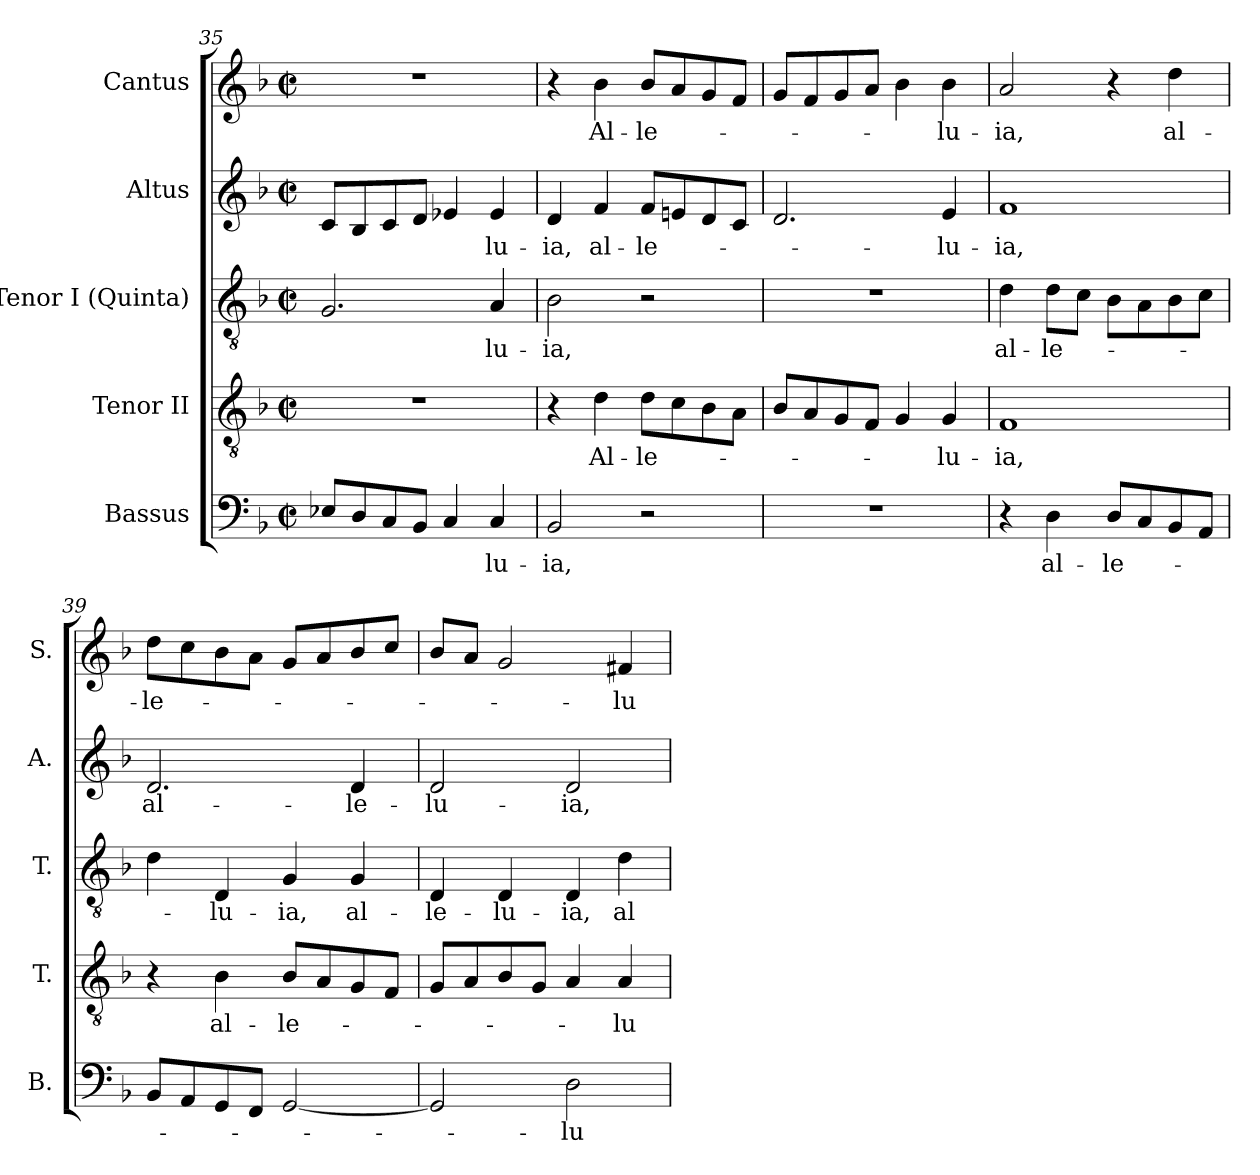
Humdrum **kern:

**kern	**text	**kern	**text	**kern	**text	**kern	**text	**kern	**text
*part5	*part5	*part4	*part4	*part3	*part3	*part2	*part2	*part1	*part1
*staff5	*staff5	*staff4	*staff4	*staff3	*staff3	*staff2	*staff2	*staff1	*staff1
*I"Bassus	*	*I"Tenor II	*	*I"Tenor I (Quinta)	*	*I"Altus	*	*I"Cantus	*
*I'B.	*	*I'T.	*	*I'T.	*	*I'A.	*	*I'S.	*
*clefF4	*	*clefGv2	*	*clefGv2	*	*clefG2	*	*clefG2	*
*	*	*ITrd7c12	*	*ITrd7c12	*	*	*	*	*
*k[b-]	*	*k[b-]	*	*k[b-]	*	*k[b-]	*	*k[b-]	*
*F:	*	*F:	*	*F:	*	*F:	*	*F:	*
*M2/2	*	*M2/2	*	*M2/2	*	*M2/2	*	*M2/2	*
*met(c|)	*	*met(c|)	*	*met(c|)	*	*met(c|)	*	*met(c|)	*
=35	=35	=35	=35	=35	=35	=35	=35	=35	=35
8E-Xi/L	.	1r	.	2.GGi/	.	8ci/L	.	1r	.
8Di/	.	.	.	.	.	8B-i/	.	.	.
8Ci/	.	.	.	.	.	8ci/	.	.	.
8BB-i/J	.	.	.	.	.	8di/J	.	.	.
4Ci/	.	.	.	.	.	4e-Xi/	.	.	.
!	!LO:LY:b:color=#000000	!	!	!	!	!	!	!	!
!	!	!	!	!	!LO:LY:b:color=#000000	!	!	!	!
!	!	!	!	!	!	!	!LO:LY:b:color=#000000	!	!
4Ci/	-lu-	.	.	4AAi/	-lu-	4e-i/	-lu-	.	.
=36	=36	=36	=36	=36	=36	=36	=36	=36	=36
!	!LO:LY:b:color=#000000	!	!	!	!	!	!	!	!
!	!	!	!	!	!LO:LY:b:color=#000000	!	!	!	!
!	!	!	!	!	!	!	!LO:LY:b:color=#000000	!	!
2BB-i/	-ia,	4r	.	2BB-i\	-ia,	4di/	-ia,	4r	.
!	!	!	!LO:LY:b:color=#000000	!	!	!	!	!	!
!	!	!	!	!	!	!	!LO:LY:b:color=#000000	!	!
!	!	!	!	!	!	!	!	!	!LO:LY:b:color=#000000
.	.	4Di\	Al-	.	.	4fi/	al-	4b-i\	Al-
!	!	!	!LO:LY:b:color=#000000	!	!	!	!	!	!
!	!	!	!	!	!	!	!LO:LY:b:color=#000000	!	!
!	!	!	!	!	!	!	!	!	!LO:LY:b:color=#000000
2r	.	8Di\L	-le-	2r	.	8fi/L	-le-	8b-i/L	-le-
.	.	8Ci\	.	.	.	8eni/	.	8ai/	.
.	.	8BB-i\	.	.	.	8di/	.	8gi/	.
.	.	8AAi\J	.	.	.	8ci/J	.	8fi/J	.
!!LO:PB:g=z
=37	=37	=37	=37	=37	=37	=37	=37	=37	=37
1r	.	8BB-i/L	.	1r	.	2.di/	.	8gi/L	.
.	.	8AAi/	.	.	.	.	.	8fi/	.
.	.	8GGi/	.	.	.	.	.	8gi/	.
.	.	8FFi/J	.	.	.	.	.	8ai/J	.
.	.	4GGi/	.	.	.	.	.	4b-i\	.
!	!	!	!LO:LY:b:color=#000000	!	!	!	!	!	!
!	!	!	!	!	!	!	!LO:LY:b:color=#000000	!	!
!	!	!	!	!	!	!	!	!	!LO:LY:b:color=#000000
.	.	4GGi/	-lu-	.	.	4ei/	-lu-	4b-i\	-lu-
=38	=38	=38	=38	=38	=38	=38	=38	=38	=38
!	!	!	!LO:LY:b:color=#000000	!	!	!	!	!	!
!	!	!	!	!	!LO:LY:b:color=#000000	!	!	!	!
!	!	!	!	!	!	!	!LO:LY:b:color=#000000	!	!
!	!	!	!	!	!	!	!	!	!LO:LY:b:color=#000000
4r	.	1FFi	-ia,	4Di\	al-	1fi	-ia,	2ai/	-ia,
!	!LO:LY:b:color=#000000	!	!	!	!	!	!	!	!
!	!	!	!	!	!LO:LY:b:color=#000000	!	!	!	!
4Di\	al-	.	.	8Di\L	-le-	.	.	.	.
.	.	.	.	8Ci\J	.	.	.	.	.
!	!LO:LY:b:color=#000000	!	!	!	!	!	!	!	!
8Di/L	-le-	.	.	8BB-i\L	.	.	.	4r	.
8Ci/	.	.	.	8AAi\	.	.	.	.	.
!	!	!	!	!	!	!	!	!	!LO:LY:b:color=#000000
8BB-i/	.	.	.	8BB-i\	.	.	.	4ddi\	al-
8AAi/J	.	.	.	8Ci\J	.	.	.	.	.
=39	=39	=39	=39	=39	=39	=39	=39	=39	=39
!	!	!	!	!	!	!	!LO:LY:b:color=#000000	!	!
!	!	!	!	!	!	!	!	!	!LO:LY:b:color=#000000
8BB-i/L	.	4r	.	4Di\	.	2.di/	al-	8ddi\L	-le-
8AAi/	.	.	.	.	.	.	.	8cci\	.
!	!	!	!LO:LY:b:color=#000000	!	!	!	!	!	!
!	!	!	!	!	!LO:LY:b:color=#000000	!	!	!	!
8GGi/	.	4BB-i\	al-	4DDi/	-lu-	.	.	8b-i\	.
8FFi/J	.	.	.	.	.	.	.	8ai\J	.
!	!	!	!LO:LY:b:color=#000000	!	!	!	!	!	!
!	!	!	!	!	!LO:LY:b:color=#000000	!	!	!	!
[<2GGi/	.	8BB-i/L	-le-	4GGi/	-ia,	.	.	8gi/L	.
.	.	8AAi/	.	.	.	.	.	8ai/	.
!	!	!	!	!	!LO:LY:b:color=#000000	!	!	!	!
!	!	!	!	!	!	!	!LO:LY:b:color=#000000	!	!
.	.	8GGi/	.	4GGi/	al-	4di/	-le-	8b-i/	.
.	.	8FFi/J	.	.	.	.	.	8cci/J	.
=40	=40	=40	=40	=40	=40	=40	=40	=40	=40
!	!	!	!	!	!LO:LY:b:color=#000000	!	!	!	!
!	!	!	!	!	!	!	!LO:LY:b:color=#000000	!	!
2GGi/]	.	8GGi/L	.	4DDi/	-le-	2di/	-lu-	8b-i/L	.
.	.	8AAi/	.	.	.	.	.	8ai/J	.
!	!	!	!	!	!LO:LY:b:color=#000000	!	!	!	!
.	.	8BB-i/	.	4DDi/	-lu-	.	.	2gi/	.
.	.	8GGi/J	.	.	.	.	.	.	.
!	!LO:LY:b:color=#000000	!	!	!	!	!	!	!	!
!	!	!	!	!	!LO:LY:b:color=#000000	!	!	!	!
!	!	!	!	!	!	!	!LO:LY:b:color=#000000	!	!
2Di\	-lu-	4AAi/	.	4DDi/	-ia,	2di/	-ia,	.	.
!	!	!	!LO:LY:b:color=#000000	!	!	!	!	!	!
!	!	!	!	!	!LO:LY:b:color=#000000	!	!	!	!
!	!	!	!	!	!	!	!	!	!LO:LY:b:color=#000000
.	.	4AAi/	-lu-	4Di\	al-	.	.	4f#Xi/	-lu-
=	=	=	=	=	=	=	=	=	=
*-	*-	*-	*-	*-	*-	*-	*-	*-	*-
